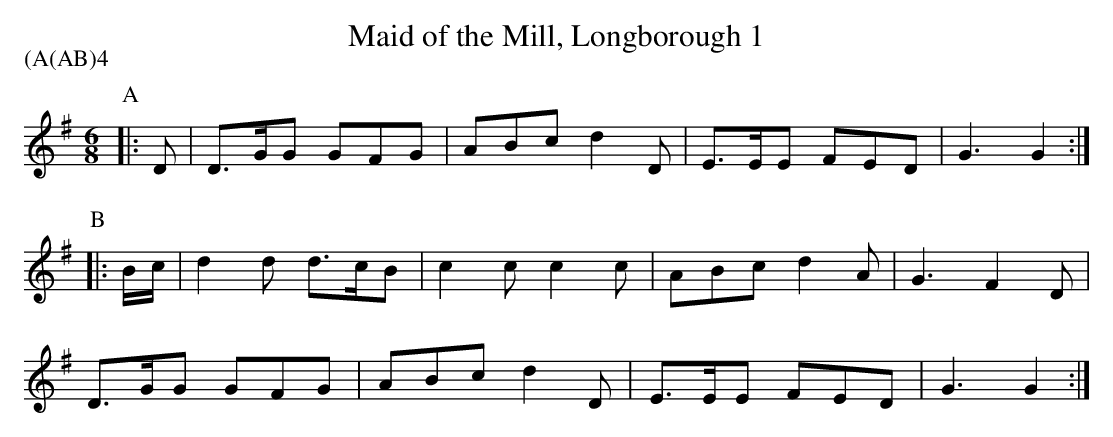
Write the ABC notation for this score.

X:1
T:Maid of the Mill, Longborough 1
M:6/8
L:1/8
P:(A(AB)4
K:G
P:A
|:D|D>GG GFG |ABc d2D|E>EE FED|G3 G2:|
P:B
|:B/c/|d2d  d>cB|c2c c2c|ABc  d2A|G3 F2D|
D>GG GFG |ABc d2D|E>EE FED|G3 G2:|
